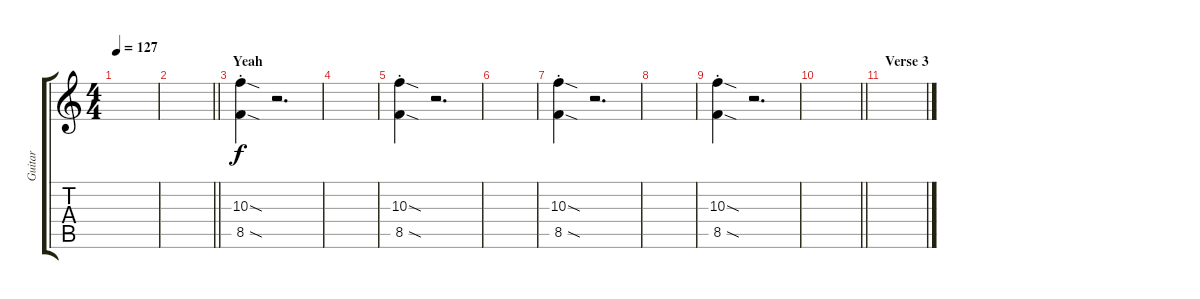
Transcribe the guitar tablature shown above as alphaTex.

\track ("Guitar" "Guitar") {instrument electricguitarjazz}
\staff {score tabs}
\tuning (E4 B3 G3 D3 A2 E2) {hide}
\ts (4 4)
\tempo 127
\clef g2
\ks c
|
\barLineRight lightlight
|
\section ("" "Yeah")
(10.3{sod} 8.5{sod st}).4 r.2{d} |
|
(10.3{sod} 8.5{sod st}).4 r.2{d} |
|
(10.3{sod} 8.5{sod st}).4 r.2{d} |
|
(10.3{sod} 8.5{sod st}).4 r.2{d} |
\barLineRight lightlight
|
\section ("" "Verse 3")
